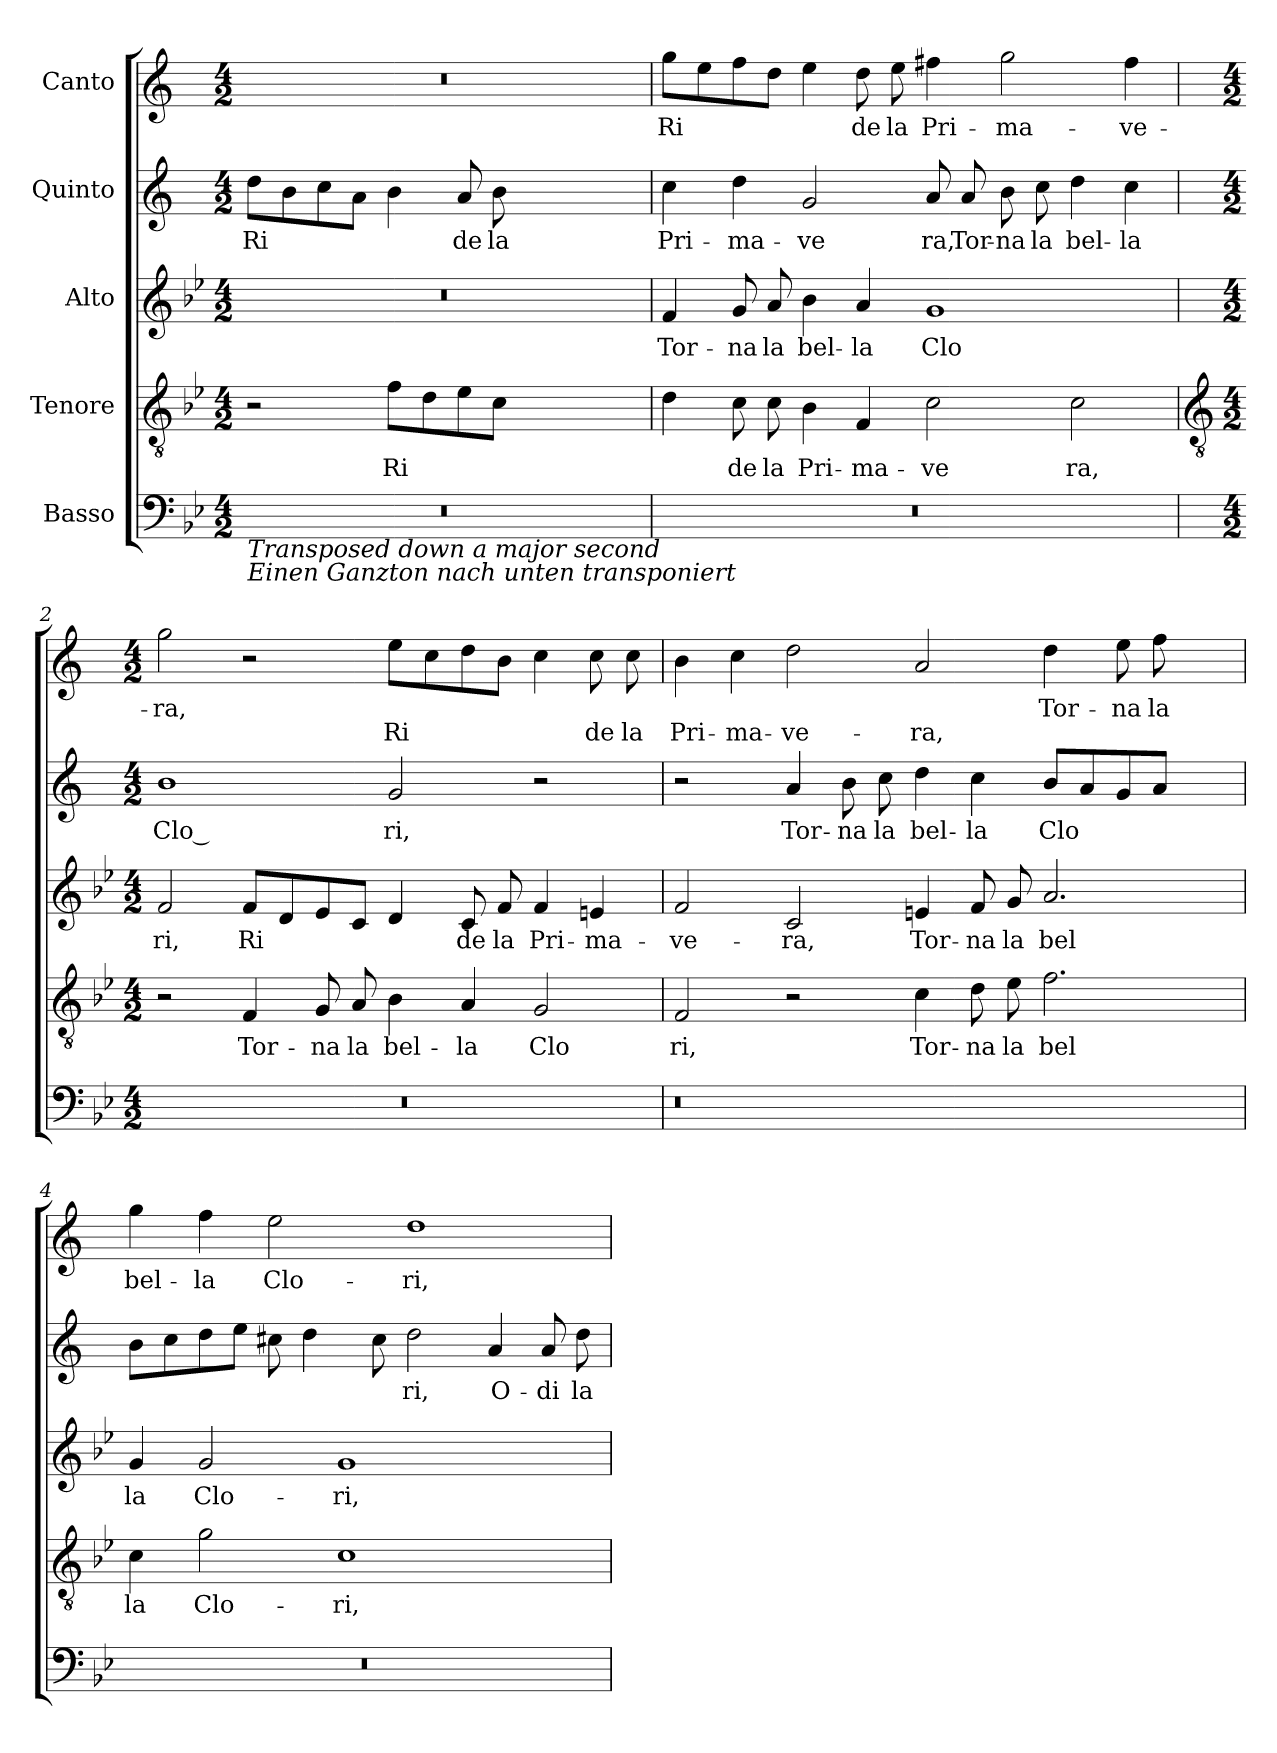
**kern	**kern	**text	**kern	**text	**kern	**text	**kern	**text	**text
*part5	*part4	*part4	*part3	*part3	*part2	*part2	*part1	*part1	*part1
*staff5	*staff4	*staff4	*staff3	*staff3	*staff2	*staff2	*staff1	*staff1	*staff1
*I"Basso	*I"Tenore	*	*I"Alto	*	*I"Quinto	*	*I"Canto	*	*
*clefF4	*clefGv2	*	*clefG2	*	*clefG2	*	*clefG2	*	*
*	*	*	*	*	*ITrd1c2	*	*ITrd1c2	*	*
*k[b-e-]	*k[b-e-]	*	*k[b-e-]	*	*k[b-e-]	*	*k[b-e-]	*	*
*B-:	*B-:	*	*B-:	*	*B-:	*	*B-:	*	*
*M4/2	*M4/2	*	*M4/2	*	*M4/2	*	*M4/2	*	*
=	=	=	=	=	=	=	=	=	=
!LO:TX:b:i:t=Transposed down a major second\nEinen Ganzton nach unten transponiert	!	!	!	!	!	!	!	!	!
!	!	!	!	!	!	!LO:LY:b	!	!	!
0r	2r	.	0r	.	8ccL	Ri	0r	.	.
.	.	.	.	.	8a	.	.	.	.
.	.	.	.	.	8b-	.	.	.	.
.	.	.	.	.	8gJ	.	.	.	.
!	!	!LO:LY:b	!	!	!	!	!	!	!
.	8fL	Ri	.	.	4a	.	.	.	.
.	8d	.	.	.	.	.	.	.	.
!	!	!	!	!	!	!LO:LY:b	!	!	!
.	8e-	.	.	.	8g	de	.	.	.
!	!	!	!	!	!	!LO:LY:b	!	!	!
.	8cJ	.	.	.	8a	la	.	.	.
.	1ryy	.	.	.	1ryy	.	.	.	.
=1	=1	=1	=1	=1	=1	=1	=1	=1	=1
!	!	!	!	!LO:LY:b	!	!LO:LY:b	!	!LO:LY:b	!
0r	4d	.	4f	Tor-	4b-	Pri-	8ffL	Ri	.
.	.	.	.	.	.	.	8dd	.	.
!	!	!LO:LY:b	!	!LO:LY:b	!	!LO:LY:b	!	!	!
.	8c	de	8g	-na	4cc	-ma-	8ee-	.	.
!	!	!LO:LY:b	!	!LO:LY:b	!	!	!	!	!
.	8c	la	8a	la	.	.	8ccJ	.	.
!	!	!LO:LY:b	!	!LO:LY:b	!	!LO:LY:b	!	!	!
.	4B-	Pri-	4b-	bel-	2f	-ve	4dd	.	.
!	!	!LO:LY:b	!	!LO:LY:b	!	!	!	!LO:LY:b	!
.	4F	-ma-	4a	-la	.	.	8cc	de	.
!	!	!	!	!	!	!	!	!LO:LY:b	!
.	.	.	.	.	.	.	8dd	la	.
!	!	!LO:LY:b	!	!LO:LY:b	!	!LO:LY:b	!	!LO:LY:b	!
.	2c	-ve	1g	Clo	8g	ra,	4een	Pri-	.
!	!	!	!	!	!	!LO:LY:b	!	!	!
.	.	.	.	.	8g	Tor-	.	.	.
!	!	!	!	!	!	!LO:LY:b	!	!LO:LY:b	!
.	.	.	.	.	8a	-na	2ff	-ma-	.
!	!	!	!	!	!	!LO:LY:b	!	!	!
.	.	.	.	.	8b-	la	.	.	.
!	!	!LO:LY:b	!	!	!	!LO:LY:b	!	!	!
.	2c	ra,	.	.	4cc	bel-	.	.	.
!	!	!	!	!	!	!LO:LY:b	!	!LO:LY:b	!
.	.	.	.	.	4b-	-la	4ee	-ve-	.
!!LO:LB:g=z
=2	=2	=2	=2	=2	=2	=2	=2	=2	=2
*	*clefGv2	*	*	*	*	*	*	*	*
*M4/2	*M4/2	*	*M4/2	*	*M4/2	*	*M4/2	*	*
!	!	!	!	!LO:LY:b	!	!LO:LY:b	!	!LO:LY:b	!
0r	2r	.	2f	ri,	1a	Clo - -	2ff	-ra,	.
!	!	!LO:LY:b	!	!LO:LY:b	!	!	!	!	!
.	4F	Tor-	8fL	Ri	.	.	2r	.	.
.	.	.	8d	.	.	.	.	.	.
!	!	!LO:LY:b	!	!	!	!	!	!	!
.	8G	-na	8e-	.	.	.	.	.	.
!	!	!LO:LY:b	!	!	!	!	!	!	!
.	8A	la	8cJ	.	.	.	.	.	.
!	!	!LO:LY:b	!	!	!	!LO:LY:b	!	!	!LO:LY:b
.	4B-	bel-	4d	.	2f	ri,	8ddL	.	Ri
.	.	.	.	.	.	.	8b-	.	.
!	!	!LO:LY:b	!	!LO:LY:b	!	!	!	!	!
.	4A	-la	8c	de	.	.	8cc	.	.
!	!	!	!	!LO:LY:b	!	!	!	!	!
.	.	.	8f	la	.	.	8aJ	.	.
!	!	!LO:LY:b	!	!LO:LY:b	!	!	!	!	!
.	2G	Clo	4f	Pri-	2r	.	4b-	.	.
!	!	!	!	!LO:LY:b	!	!	!	!	!LO:LY:b
.	.	.	4en	-ma-	.	.	8b-	.	de
!	!	!	!	!	!	!	!	!	!LO:LY:b
.	.	.	.	.	.	.	8b-	.	la
=3	=3	=3	=3	=3	=3	=3	=3	=3	=3
!	!	!LO:LY:b	!	!LO:LY:b	!	!	!	!	!LO:LY:b
0r	2F	ri,	2f	-ve-	2r	.	4a	.	Pri-
!	!	!	!	!	!	!	!	!	!LO:LY:b
.	.	.	.	.	.	.	4b-	.	-ma-
!	!	!	!	!LO:LY:b	!	!LO:LY:b	!	!	!LO:LY:b
.	2r	.	2c	-ra,	4g	Tor-	2cc	.	-ve-
!	!	!	!	!	!	!LO:LY:b	!	!	!
.	.	.	.	.	8a	-na	.	.	.
!	!	!	!	!	!	!LO:LY:b	!	!	!
.	.	.	.	.	8b-	la	.	.	.
!	!	!LO:LY:b	!	!LO:LY:b	!	!LO:LY:b	!	!	!LO:LY:b
.	4c	Tor-	4en	Tor-	4cc	bel-	2g	.	-ra,
!	!	!LO:LY:b	!	!LO:LY:b	!	!LO:LY:b	!	!	!
.	8d	-na	8f	-na	4b-	-la	.	.	.
!	!	!LO:LY:b	!	!LO:LY:b	!	!	!	!	!
.	8e-	la	8g	la	.	.	.	.	.
!	!	!LO:LY:b	!	!LO:LY:b	!	!LO:LY:b	!	!LO:LY:b	!
.	2.f	bel	2.a	bel	8aL	Clo	4cc	Tor-	.
.	.	.	.	.	8g	.	.	.	.
!	!	!	!	!	!	!	!	!LO:LY:b	!
.	.	.	.	.	8f	.	8dd	-na	.
!	!	!	!	!	!	!	!	!LO:LY:b	!
.	.	.	.	.	8gJ	.	8ee-	la	.
4ryy	.	.	.	.	4ryy	.	4ryy	.	.
=4	=4	=4	=4	=4	=4	=4	=4	=4	=4
!	!	!LO:LY:b	!	!LO:LY:b	!	!	!	!LO:LY:b	!
0r	4c	la	4g	la	8aL	.	4ff	bel-	.
.	.	.	.	.	8b-	.	.	.	.
!	!	!LO:LY:b	!	!LO:LY:b	!	!	!	!LO:LY:b	!
.	2g	Clo-	2g	Clo-	8cc	.	4ee-	-la	.
.	.	.	.	.	8ddJ	.	.	.	.
!	!	!	!	!	!	!	!	!LO:LY:b	!
.	.	.	.	.	8bn	.	2dd	Clo-	.
.	.	.	.	.	4cc	.	.	.	.
!	!	!LO:LY:b	!	!LO:LY:b	!	!	!	!	!
.	1c	-ri,	1g	-ri,	.	.	.	.	.
.	.	.	.	.	8b	.	.	.	.
!	!	!	!	!	!	!LO:LY:b	!	!LO:LY:b	!
.	.	.	.	.	2cc	ri,	1cc	-ri,	.
!	!	!	!	!	!	!LO:LY:b	!	!	!
.	.	.	.	.	4g	O-	.	.	.
!	!	!	!	!	!	!LO:LY:b	!	!	!
.	4ryy	.	4ryy	.	8g	-di	.	.	.
!	!	!	!	!	!	!LO:LY:b	!	!	!
.	.	.	.	.	8cc	la	.	.	.
=	=	=	=	=	=	=	=	=	=
*-	*-	*-	*-	*-	*-	*-	*-	*-	*-
